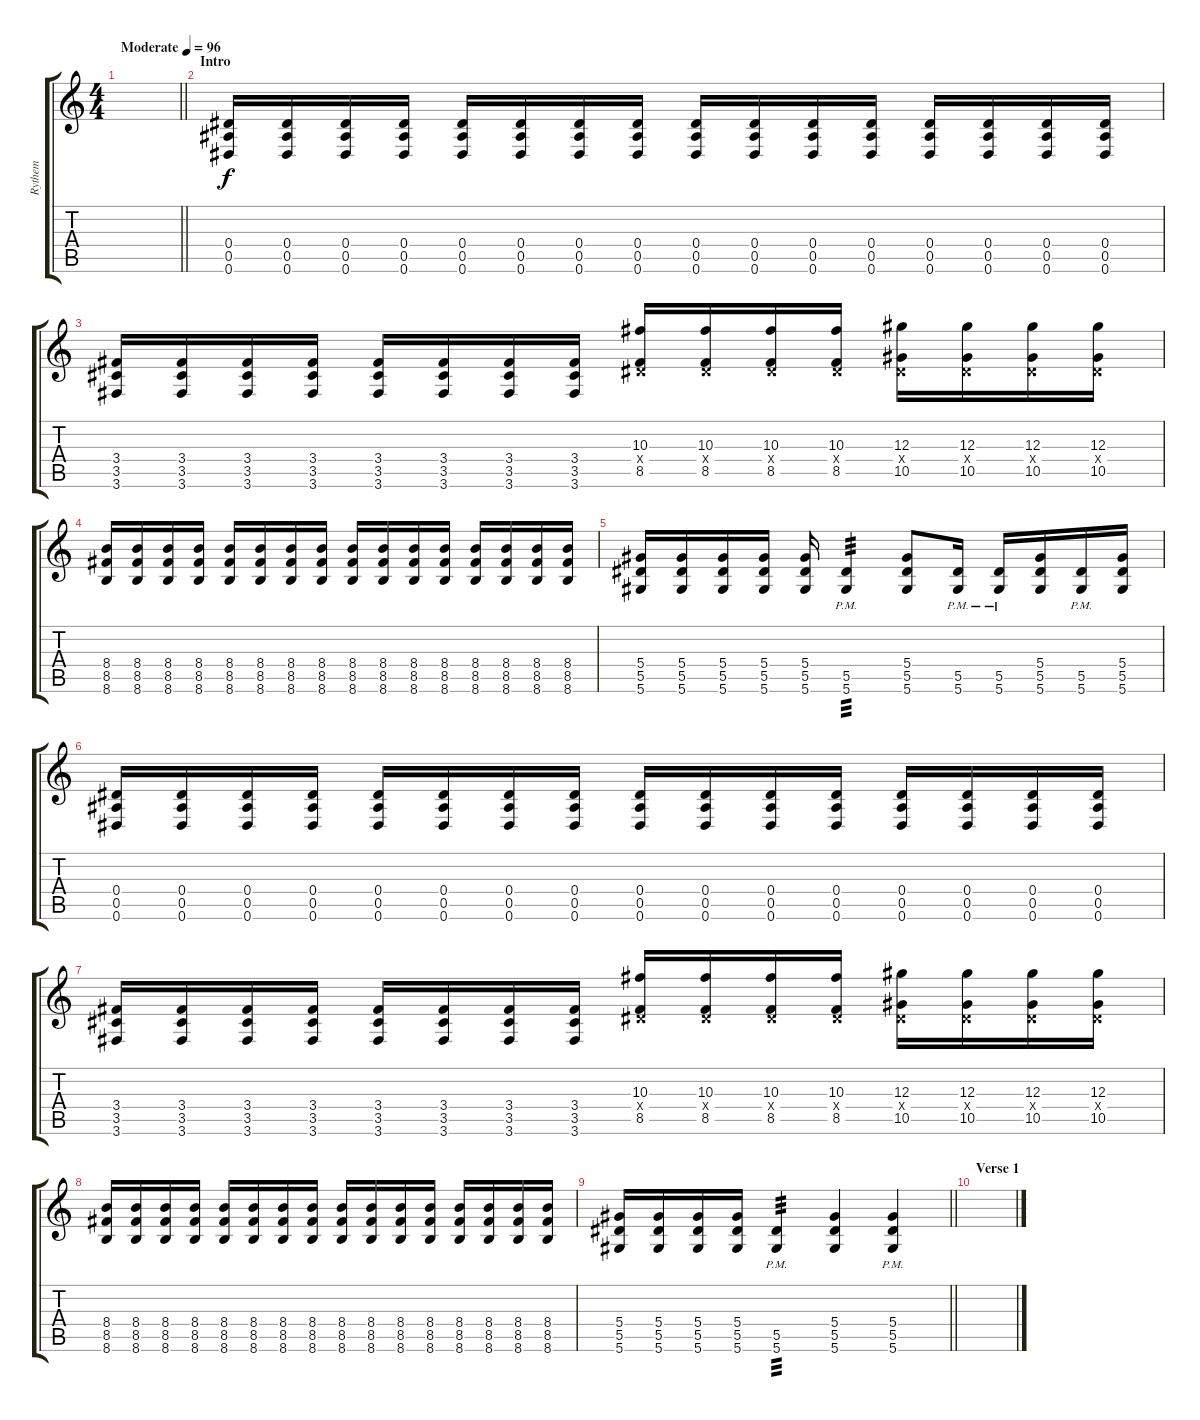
\track ("Rythem " "Rythem ") {instrument distortionguitar}
\staff {score tabs}
\tuning (F4 C4 Ab3 Eb3 Bb2 Eb2) {hide}
\ts (4 4)
\tempo (96 "Moderate")
\clef g2
\barLineRight lightlight
\ks c
|
\section ("" "Intro")
(0.4 0.5 0.6).16 (0.4 0.5 0.6).16 (0.4 0.5 0.6).16 (0.4 0.5 0.6).16 (0.4 0.5 0.6).16 (0.4 0.5 0.6).16 (0.4 0.5 0.6).16 (0.4 0.5 0.6).16 (0.4 0.5 0.6).16 (0.4 0.5 0.6).16 (0.4 0.5 0.6).16 (0.4 0.5 0.6).16 (0.4 0.5 0.6).16 (0.4 0.5 0.6).16 (0.4 0.5 0.6).16 (0.4 0.5 0.6).16 |
(3.4 3.5 3.6).16 (3.4 3.5 3.6).16 (3.4 3.5 3.6).16 (3.4 3.5 3.6).16 (3.4 3.5 3.6).16 (3.4 3.5 3.6).16 (3.4 3.5 3.6).16 (3.4 3.5 3.6).16 (10.3 0.4{x} 8.5).16 (10.3 0.4{x} 8.5).16 (10.3 0.4{x} 8.5).16 (10.3 0.4{x} 8.5).16 (12.3 0.4{x} 10.5).16 (12.3 0.4{x} 10.5).16 (12.3 0.4{x} 10.5).16 (12.3 0.4{x} 10.5).16 |
(8.4 8.5 8.6).16 (8.4 8.5 8.6).16 (8.4 8.5 8.6).16 (8.4 8.5 8.6).16 (8.4 8.5 8.6).16 (8.4 8.5 8.6).16 (8.4 8.5 8.6).16 (8.4 8.5 8.6).16 (8.4 8.5 8.6).16 (8.4 8.5 8.6).16 (8.4 8.5 8.6).16 (8.4 8.5 8.6).16 (8.4 8.5 8.6).16 (8.4 8.5 8.6).16 (8.4 8.5 8.6).16 (8.4 8.5 8.6).16 |
(5.4 5.5 5.6).16 (5.4 5.5 5.6).16 (5.4 5.5 5.6).16 (5.4 5.5 5.6).16 (5.4 5.5 5.6).16 (5.5{pm} 5.6).4{tp 3} (5.4 5.5 5.6).8 (5.5{pm} 5.6{pm}).16 (5.5{pm} 5.6{pm}).16 (5.4 5.5 5.6).16 (5.5 5.6{pm}).16 (5.4 5.5 5.6).16 |
(0.4 0.5 0.6).16 (0.4 0.5 0.6).16 (0.4 0.5 0.6).16 (0.4 0.5 0.6).16 (0.4 0.5 0.6).16 (0.4 0.5 0.6).16 (0.4 0.5 0.6).16 (0.4 0.5 0.6).16 (0.4 0.5 0.6).16 (0.4 0.5 0.6).16 (0.4 0.5 0.6).16 (0.4 0.5 0.6).16 (0.4 0.5 0.6).16 (0.4 0.5 0.6).16 (0.4 0.5 0.6).16 (0.4 0.5 0.6).16 |
(3.4 3.5 3.6).16 (3.4 3.5 3.6).16 (3.4 3.5 3.6).16 (3.4 3.5 3.6).16 (3.4 3.5 3.6).16 (3.4 3.5 3.6).16 (3.4 3.5 3.6).16 (3.4 3.5 3.6).16 (10.3 0.4{x} 8.5).16 (10.3 0.4{x} 8.5).16 (10.3 0.4{x} 8.5).16 (10.3 0.4{x} 8.5).16 (12.3 0.4{x} 10.5).16 (12.3 0.4{x} 10.5).16 (12.3 0.4{x} 10.5).16 (12.3 0.4{x} 10.5).16 |
(8.4 8.5 8.6).16 (8.4 8.5 8.6).16 (8.4 8.5 8.6).16 (8.4 8.5 8.6).16 (8.4 8.5 8.6).16 (8.4 8.5 8.6).16 (8.4 8.5 8.6).16 (8.4 8.5 8.6).16 (8.4 8.5 8.6).16 (8.4 8.5 8.6).16 (8.4 8.5 8.6).16 (8.4 8.5 8.6).16 (8.4 8.5 8.6).16 (8.4 8.5 8.6).16 (8.4 8.5 8.6).16 (8.4 8.5 8.6).16 |
\barLineRight lightlight
(5.4 5.5 5.6).16 (5.4 5.5 5.6).16 (5.4 5.5 5.6).16 (5.4 5.5 5.6).16 (5.5{pm} 5.6).4{tp 3} (5.4 5.5 5.6).4 (5.4 5.5{pm} 5.6{pm}).4 |
\section ("" "Verse 1")
